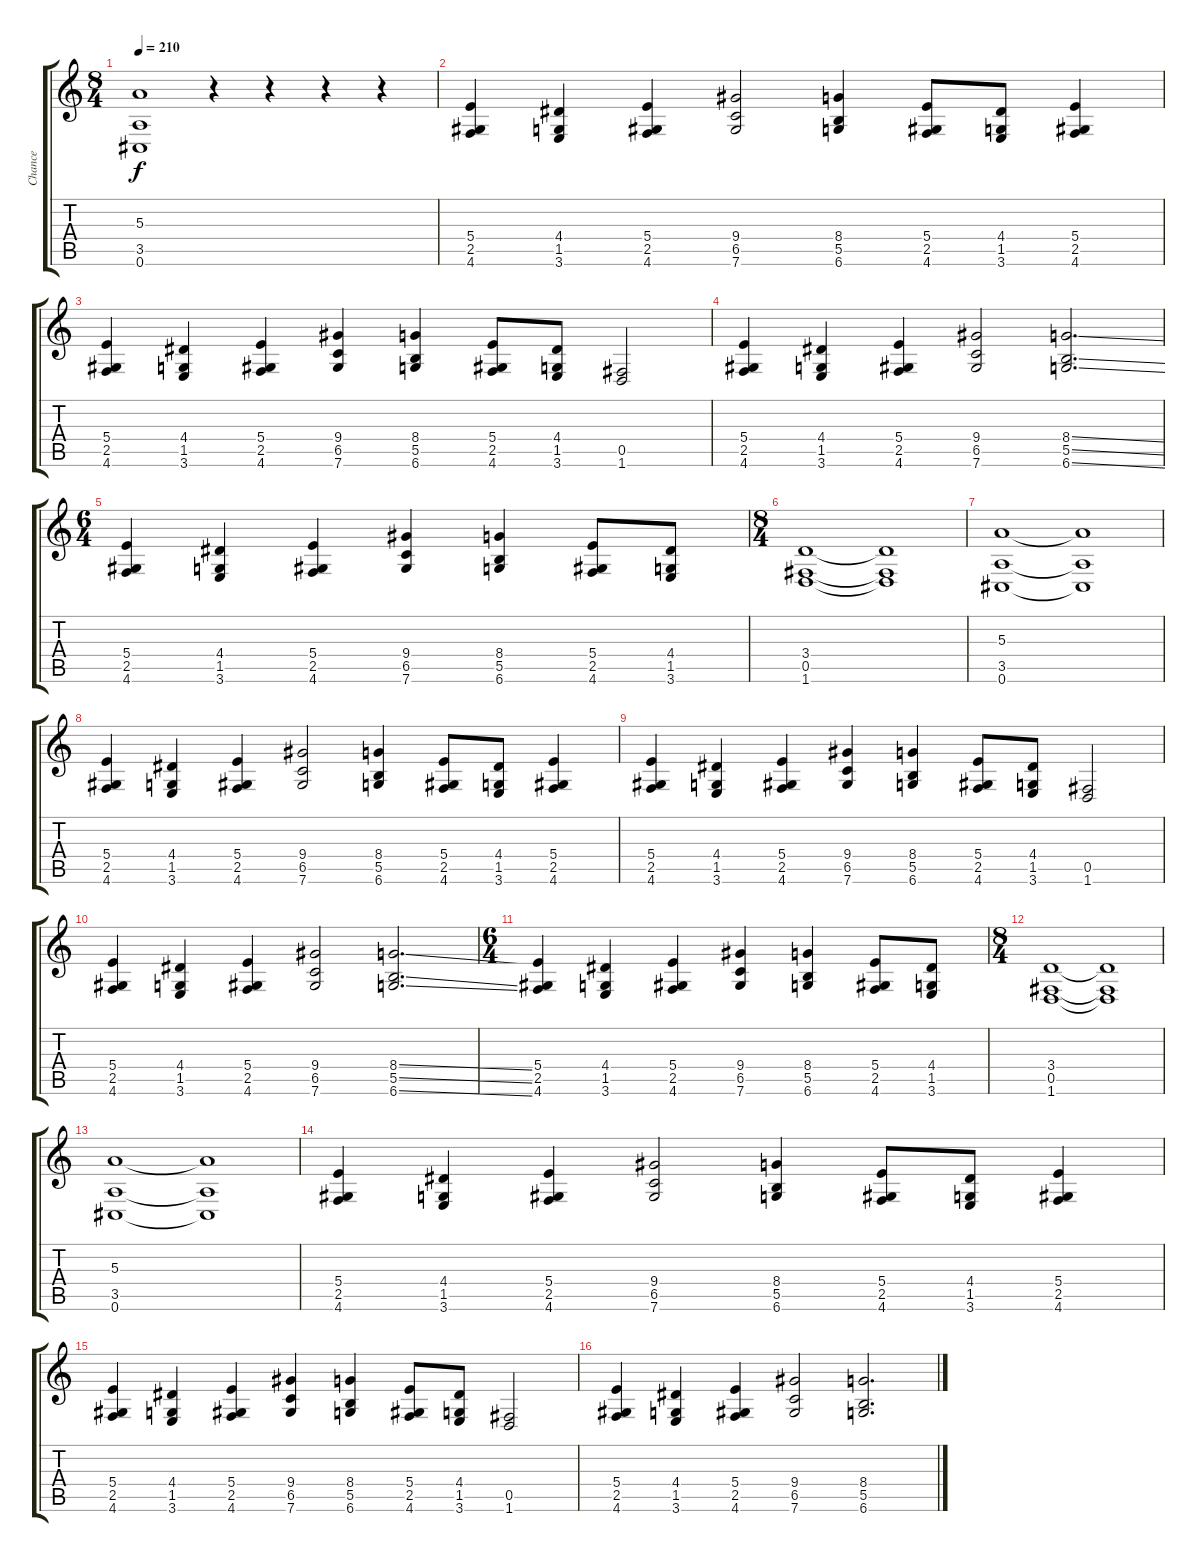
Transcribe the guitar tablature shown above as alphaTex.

\track ("Chance" "Chance") {instrument distortionguitar}
\staff {score tabs}
\tuning (Db4 Ab3 E3 B2 Gb2 Db2) {hide}
\ts (8 4)
\tempo 210
\clef g2
\ks c
(5.3 3.5 0.6).1{dy f} r.4 r.4 r.4 r.4 |
(5.4 2.5 4.6).4 (4.4 1.5 3.6).4 (5.4 2.5 4.6).4 (9.4 6.5 7.6).2 (8.4 5.5 6.6).4 (5.4 2.5 4.6).8 (4.4 1.5 3.6).8 (5.4 2.5 4.6).4 |
(5.4 2.5 4.6).4 (4.4 1.5 3.6).4 (5.4 2.5 4.6).4 (9.4 6.5 7.6).4 (8.4 5.5 6.6).4 (5.4 2.5 4.6).8 (4.4 1.5 3.6).8 (0.5 1.6).2 |
(5.4 2.5 4.6).4 (4.4 1.5 3.6).4 (5.4 2.5 4.6).4 (9.4 6.5 7.6).2 (8.4{ss} 5.5{ss} 6.6{ss}).2{d} |
\ts (6 4)
(5.4 2.5 4.6).4 (4.4 1.5 3.6).4 (5.4 2.5 4.6).4 (9.4 6.5 7.6).4 (8.4 5.5 6.6).4 (5.4 2.5 4.6).8 (4.4 1.5 3.6).8 |
\ts (8 4)
(3.4 0.5 1.6).1 (3.4{t} 0.5{t} 1.6{t}).1 |
(5.3 3.5 0.6).1 (5.3{t} 3.5{t} 0.6{t}).1 |
(5.4 2.5 4.6).4 (4.4 1.5 3.6).4 (5.4 2.5 4.6).4 (9.4 6.5 7.6).2 (8.4 5.5 6.6).4 (5.4 2.5 4.6).8 (4.4 1.5 3.6).8 (5.4 2.5 4.6).4 |
(5.4 2.5 4.6).4 (4.4 1.5 3.6).4 (5.4 2.5 4.6).4 (9.4 6.5 7.6).4 (8.4 5.5 6.6).4 (5.4 2.5 4.6).8 (4.4 1.5 3.6).8 (0.5 1.6).2 |
(5.4 2.5 4.6).4 (4.4 1.5 3.6).4 (5.4 2.5 4.6).4 (9.4 6.5 7.6).2 (8.4{ss} 5.5{ss} 6.6{ss}).2{d} |
\ts (6 4)
(5.4 2.5 4.6).4 (4.4 1.5 3.6).4 (5.4 2.5 4.6).4 (9.4 6.5 7.6).4 (8.4 5.5 6.6).4 (5.4 2.5 4.6).8 (4.4 1.5 3.6).8 |
\ts (8 4)
(3.4 0.5 1.6).1 (3.4{t} 0.5{t} 1.6{t}).1 |
(5.3 3.5 0.6).1 (5.3{t} 3.5{t} 0.6{t}).1 |
(5.4 2.5 4.6).4 (4.4 1.5 3.6).4 (5.4 2.5 4.6).4 (9.4 6.5 7.6).2 (8.4 5.5 6.6).4 (5.4 2.5 4.6).8 (4.4 1.5 3.6).8 (5.4 2.5 4.6).4 |
(5.4 2.5 4.6).4 (4.4 1.5 3.6).4 (5.4 2.5 4.6).4 (9.4 6.5 7.6).4 (8.4 5.5 6.6).4 (5.4 2.5 4.6).8 (4.4 1.5 3.6).8 (0.5 1.6).2 |
(5.4 2.5 4.6).4 (4.4 1.5 3.6).4 (5.4 2.5 4.6).4 (9.4 6.5 7.6).2 (8.4{ss} 5.5{ss} 6.6{ss}).2{d}
